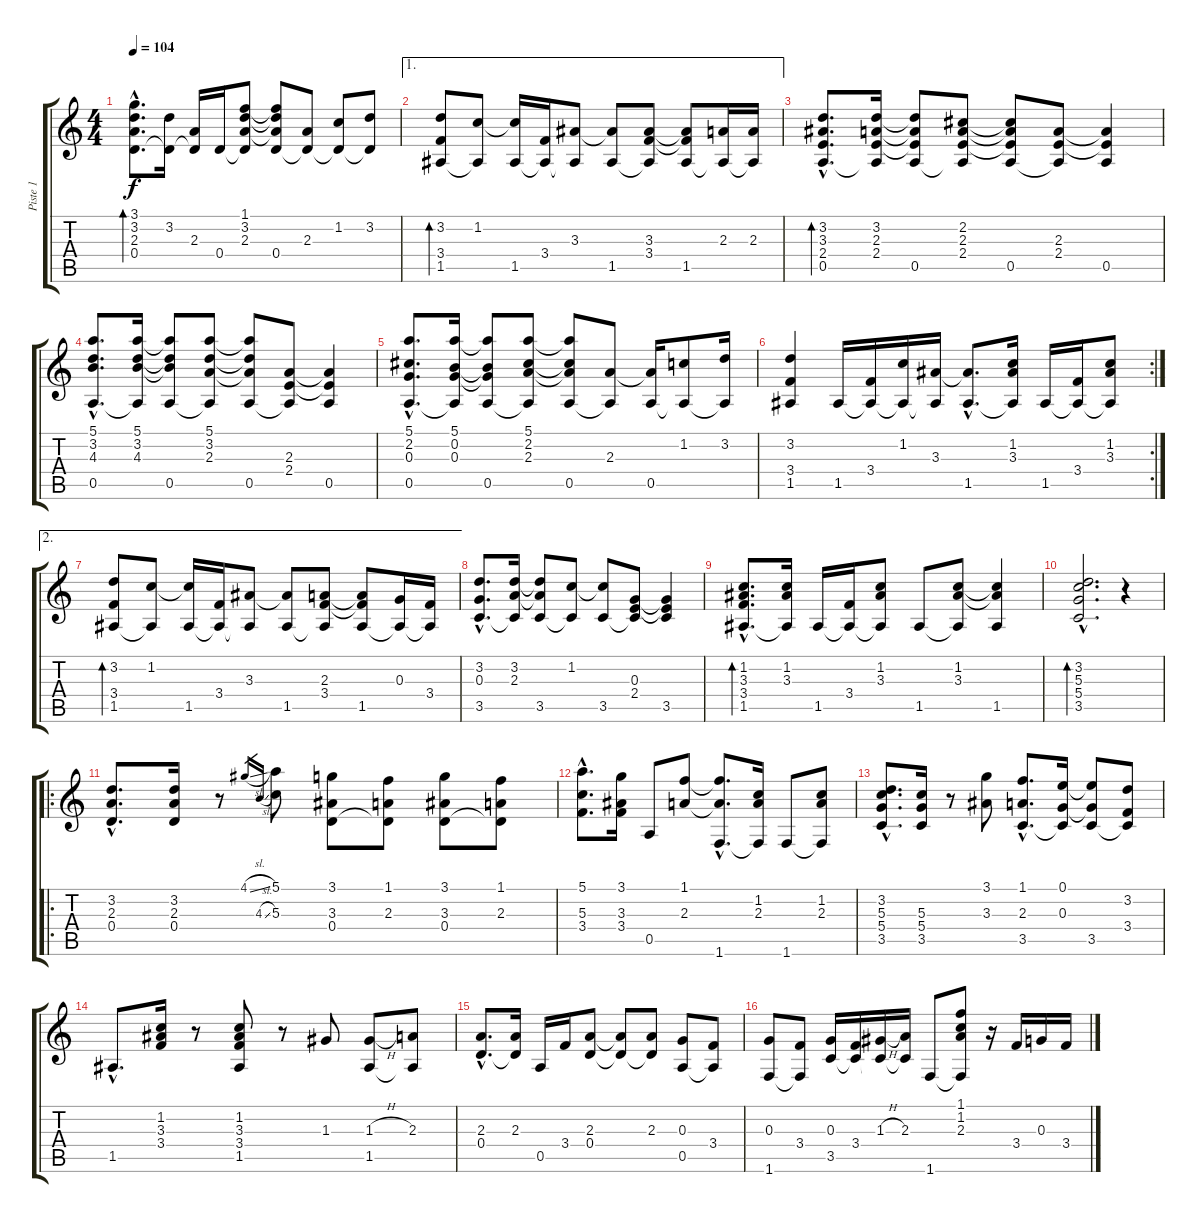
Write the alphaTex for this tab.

\track ("Piste 1" "Piste 1") {instrument acousticguitarsteel}
\staff {score tabs}
\tuning (E4 B3 G3 D3 A2 E2) {hide}
\ts (4 4)
\tempo 104
\clef g2
\ks c
(3.1{hac} 3.2{hac} 2.3{hac} 0.4{hac}).8{d bd 120 dy f} (3.2 0.4{t}).16 (2.3 0.4{t}).16 0.4.16 (1.1 3.2 2.3 0.4{t}).8 (1.1{t} 3.2{t} 2.3{t} 0.4).8 (2.3 0.4{t}).8 (1.2 0.4{t}).8 (3.2 0.4{t}).8 |
\ae 1
(3.2 3.4 1.5).8{bd 120} (1.2 1.5{t}).8 (1.2{t} 1.5).16 (3.4 1.5{t}).16 (3.3 1.5{t}).8 (3.3{t} 1.5).8 (3.3 3.4 1.5{t}).8 (3.3{t} 3.4{t} 1.5).8 (2.3 1.5{t}).16 (2.3 1.5{t}).16 |
(3.2{hac} 3.3{hac} 2.4{hac} 0.5{hac}).8{d bd 120} (3.2 2.3 2.4 0.5{t}).16 (3.2{t} 2.3{t} 2.4{t} 0.5).8 (2.2 2.3 2.4 0.5{t}).8 (2.2{t} 2.3{t} 2.4{t} 0.5).8 (2.3 2.4 0.5{t}).8 (2.3{t} 2.4{t} 0.5).4 |
(5.1{hac} 3.2{hac} 4.3{hac} 0.5{hac}).8{d} (5.1 3.2 4.3 0.5{t}).16 (5.1{t} 3.2{t} 4.3{t} 0.5).8 (5.1 3.2 2.3 0.5{t}).8 (5.1{t} 3.2{t} 2.3{t} 0.5).8 (2.3 2.4 0.5{t}).8 (2.3{t} 2.4{t} 0.5).4 |
(5.1{hac} 2.2{hac} 0.3{hac} 0.5{hac}).8{d} (5.1 0.2 0.3 0.5{t}).16 (5.1{t} 0.2{t} 0.3{t} 0.5).8 (5.1 2.2 2.3 0.5{t}).8 (5.1{t} 2.2{t} 2.3{t} 0.5).8 (2.3 0.5{t}).8 (2.3{t} 0.5).16 (1.2 0.5{t}).8 (3.2 0.5{t}).16 |
\rc 2
(3.2 3.4 1.5).4 1.5.16 (3.4 1.5{t}).16 (1.2 1.5{t}).16 (3.3 1.5{t}).16 (3.3{hac t} 1.5{hac}).8{d} (1.2 3.3 1.5{t}).16 1.5.16 (3.4 1.5{t}).16 (1.2 3.3 1.5{t}).8 |
\ae 2
(3.2 3.4 1.5).8{bd 120} (1.2 1.5{t}).8 (1.2{t} 1.5).16 (3.4 1.5{t}).16 (3.3 1.5{t}).8 (3.3{t} 1.5).8 (2.3 3.4 1.5{t}).8 (2.3{t} 3.4{t} 1.5).8 (0.3 1.5{t}).16 (3.4 1.5{t}).16 |
(3.2{hac} 0.3{hac} 3.5{hac}).8{d} (3.2 2.3 3.5{t}).16 (3.2{t} 2.3{t} 3.5).8 (1.2 3.5{t}).8 (1.2{t} 3.5).8 (0.3 2.4 3.5{t}).8 (0.3{t} 2.4{t} 3.5).4 |
(1.2{hac} 3.3{hac} 3.4{hac} 1.5{hac}).8{d bd 120} (1.2 3.3 1.5{t}).16 1.5.16 (3.4 1.5{t}).16 (1.2 3.3 1.5{t}).8 1.5.8 (1.2 3.3 1.5{t}).8 (1.2{t} 3.3{t} 1.5).4 |
(3.2{hac} 5.3{hac} 5.4{hac} 3.5{hac}).2{d bd 480} r.4 |
\ro
(3.2{hac} 2.3{hac} 0.4{hac}).8{d} (3.2 2.3 0.4).16 r.8 4.1{sl}.16{gr} 4.3{sl}.16{gr} (5.1 5.3).8 (3.1 3.3 0.4).8 (1.1 2.3 0.4{t}).8 (3.1 3.3 0.4).8 (1.1 2.3 0.4{t}).8 |
(5.1{hac} 5.3{hac} 3.4{hac}).8{d} (3.1 3.3 3.4).16 0.5.8 (1.1 2.3).8 (1.1{hac t} 2.3{hac t} 1.6{hac}).8{d} (1.2 2.3 1.6{t}).16 1.6.8 (1.2 2.3 1.6{t}).8 |
(3.2{hac} 5.3{hac} 5.4{hac} 3.5{hac}).8{d} (5.3 5.4 3.5).16 r.8 (3.1 3.3).8 (1.1{hac} 2.3{hac} 3.5{hac}).8{d} (0.1 0.3 3.5{t}).16 (0.1{t} 0.3{t} 3.5).8 (3.2 3.4 3.5{t}).8 |
1.5{hac}.8{d} (1.2 3.3 3.4).16 r.8 (1.2 3.3 3.4 1.5).8 r.8 1.3.8 (1.3{h} 1.5).8 (2.3 1.5{t}).8 |
(2.3{hac} 0.4{hac}).8{d} (2.3 0.4{t}).16 0.5.16 3.4.16 (2.3 0.4).8 (2.3{t} 0.4{t}).8 (2.3 0.4{t}).8 (0.3 0.5).8 (3.4 0.5{t}).8 |
(0.3 1.6).8 (3.4 1.6{t}).8 (0.3 3.5).16 (3.4 3.5{t}).16 (1.3{h} 3.5{t}).16 (2.3 3.5{t}).16 1.6.8 (1.1 1.2 2.3 1.6{t}).8 r.16 3.4.16 0.3.16 3.4{ss}.16
